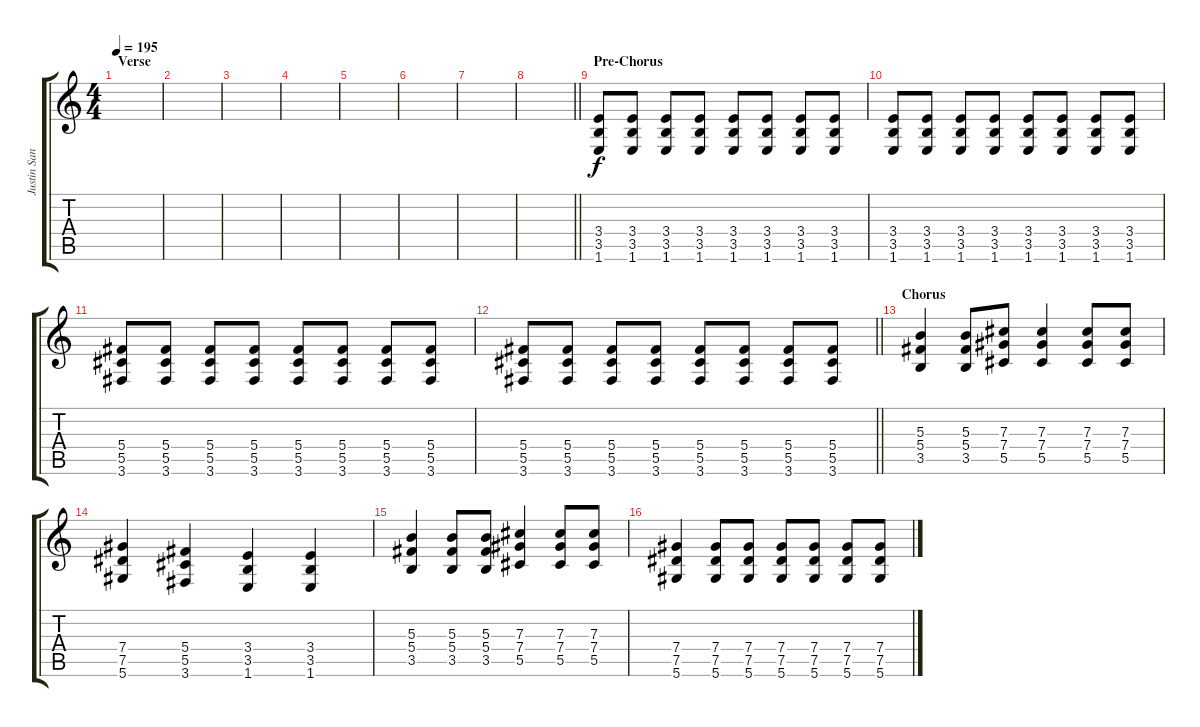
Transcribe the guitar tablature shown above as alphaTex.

\track ("Justin Sane" "Justin San") {instrument distortionguitar}
\staff {score tabs}
\tuning (Eb4 Bb3 Gb3 Db3 Ab2 Eb2) {hide}
\ts (4 4)
\section ("" "Verse")
\tempo 195
\clef g2
\ks c
|
|
|
|
|
|
|
\barLineRight lightlight
|
\section ("" "Pre-Chorus")
(3.4 3.5 1.6).8{volume 13 balance 3} (3.4 3.5 1.6).8 (3.4 3.5 1.6).8 (3.4 3.5 1.6).8 (3.4 3.5 1.6).8 (3.4 3.5 1.6).8 (3.4 3.5 1.6).8 (3.4 3.5 1.6).8 |
(3.4 3.5 1.6).8 (3.4 3.5 1.6).8 (3.4 3.5 1.6).8 (3.4 3.5 1.6).8 (3.4 3.5 1.6).8 (3.4 3.5 1.6).8 (3.4 3.5 1.6).8 (3.4 3.5 1.6).8 |
(5.4 5.5 3.6).8 (5.4 5.5 3.6).8 (5.4 5.5 3.6).8 (5.4 5.5 3.6).8 (5.4 5.5 3.6).8 (5.4 5.5 3.6).8 (5.4 5.5 3.6).8 (5.4 5.5 3.6).8 |
\barLineRight lightlight
(5.4 5.5 3.6).8 (5.4 5.5 3.6).8 (5.4 5.5 3.6).8 (5.4 5.5 3.6).8 (5.4 5.5 3.6).8 (5.4 5.5 3.6).8 (5.4 5.5 3.6).8 (5.4 5.5 3.6).8 |
\section ("" "Chorus")
(5.3 5.4 3.5).4 (5.3 5.4 3.5).8 (7.3 7.4 5.5).8 (7.3 7.4 5.5).4 (7.3 7.4 5.5).8 (7.3 7.4 5.5).8 |
(7.4 7.5 5.6).4 (5.4 5.5 3.6).4 (3.4 3.5 1.6).4 (3.4 3.5 1.6).4 |
(5.3 5.4 3.5).4 (5.3 5.4 3.5).8 (5.3 5.4 3.5).8 (7.3 7.4 5.5).4 (7.3 7.4 5.5).8 (7.3 7.4 5.5).8 |
(7.4 7.5 5.6).4 (7.4 7.5 5.6).8 (7.4 7.5 5.6).8 (7.4 7.5 5.6).8 (7.4 7.5 5.6).8 (7.4 7.5 5.6).8 (7.4 7.5 5.6).8
